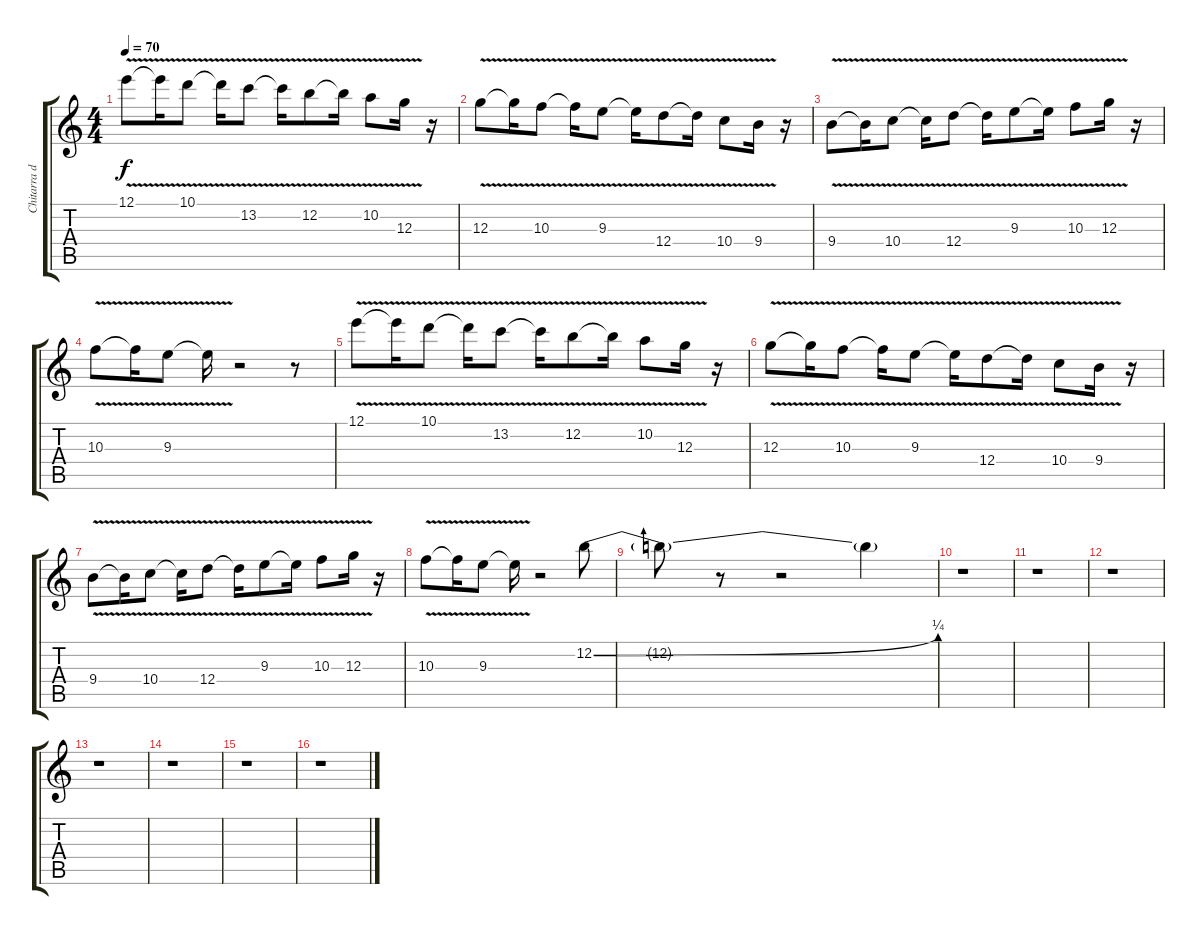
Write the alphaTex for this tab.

\track ("Chitarra distorta 1" "Chitarra d") {instrument overdrivenguitar}
\staff {score tabs}
\tuning (E4 B3 G3 D3 A2 E2) {hide}
\ts (4 4)
\tempo 70
\clef g2
\ks c
12.1{v}.8{dy f instrument overdrivenguitar} 12.1{t}.16 10.1{v}.8 10.1{t}.16 13.2{v}.8 13.2{t}.16 12.2{v}.8 12.2{t}.16 10.2{v}.8 12.3{v}.16 r.16 |
12.3{v}.8 12.3{t}.16 10.3{v}.8 10.3{t}.16 9.3{v}.8 9.3{t}.16 12.4{v}.8 12.4{t}.16 10.4{v}.8 9.4{v}.16 r.16 |
9.4{v}.8 9.4{t}.16 10.4{v}.8 10.4{t}.16 12.4{v}.8 12.4{t}.16 9.3{v}.8 9.3{t}.16 10.3{v}.8 12.3{v}.16 r.16 |
10.3{v}.8 10.3{t}.16 9.3{v}.8 9.3{t}.16 r.2 r.8 |
12.1{v}.8 12.1{t}.16 10.1{v}.8 10.1{t}.16 13.2{v}.8 13.2{t}.16 12.2{v}.8 12.2{t}.16 10.2{v}.8 12.3{v}.16 r.16 |
12.3{v}.8 12.3{t}.16 10.3{v}.8 10.3{t}.16 9.3{v}.8 9.3{t}.16 12.4{v}.8 12.4{t}.16 10.4{v}.8 9.4{v}.16 r.16 |
9.4{v}.8 9.4{t}.16 10.4{v}.8 10.4{t}.16 12.4{v}.8 12.4{t}.16 9.3{v}.8 9.3{t}.16 10.3{v}.8 12.3{v}.16 r.16 |
10.3{v}.8 10.3{t}.16 9.3{v}.8 9.3{t}.16 r.2 12.2{be (bend 0 0 60 1)}.8 |
12.2{t}.8 r.8 r.2{volume 8} 12.2{t}.4{volume 3} |
r.1 |
r.1 |
r.1 |
r.1 |
r.1 |
r.1 |
r.1
